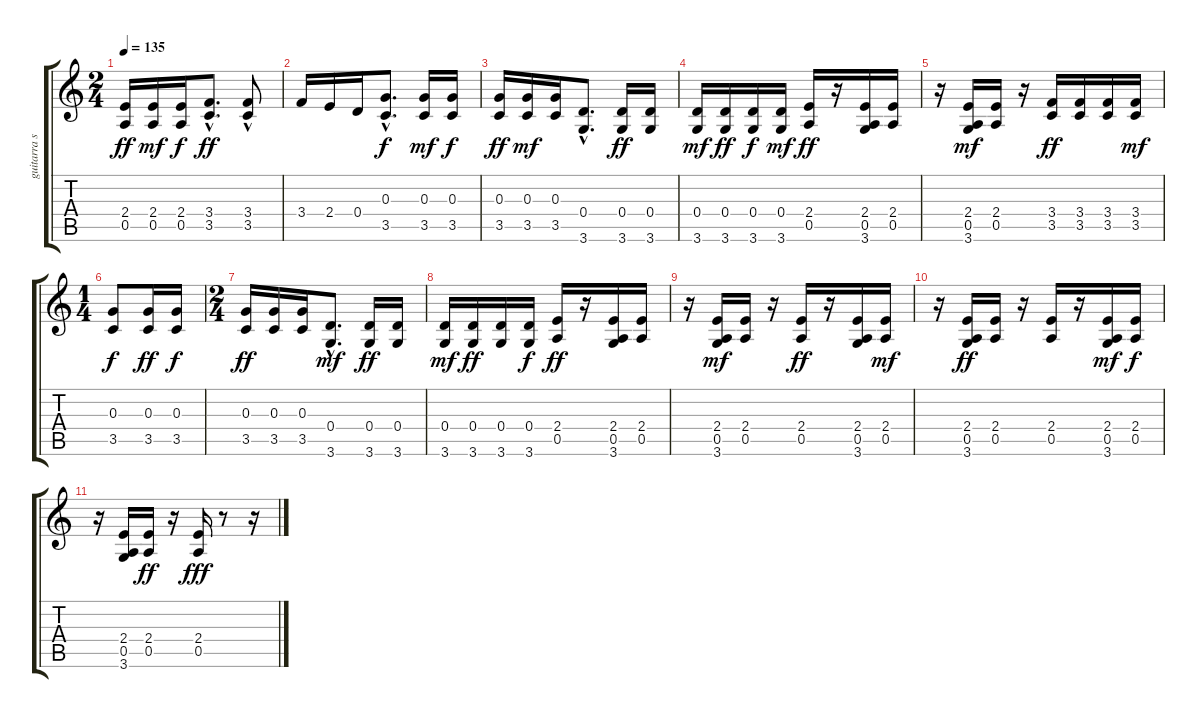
\track ("guitarra saturada" "guitarra s") {instrument overdrivenguitar}
\staff {score tabs}
\tuning (E4 B3 G3 D3 A2 E2) {hide}
\ts (2 4)
\tempo 135
\clef g2
\ks c
(2.4 0.5).16{dy ff} (2.4 0.5).16{dy mf} (2.4 0.5).16{dy f} (3.4{hac} 3.5{hac}).8{d dy ff} (3.4 3.5{hac}).8 |
3.4.16 2.4.16 0.4.16 (0.3{hac} 3.5{hac}).8{d dy f} (0.3 3.5).16{dy mf} (0.3 3.5).16{dy f} |
(0.3 3.5).16{dy ff} (0.3 3.5).16{dy mf} (0.3 3.5).16 (0.4{hac} 3.6{hac}).8{d} (0.4 3.6).16{dy ff} (0.4 3.6).16 |
(0.4 3.6).16{dy mf} (0.4 3.6).16{dy ff} (0.4 3.6).16{dy f} (0.4 3.6).16{dy mf} (2.4 0.5).16{dy ff} r.16 (2.4 0.5 3.6).16 (2.4 0.5).16 |
r.16 (2.4 0.5 3.6).16{dy mf} (2.4 0.5).16 r.16 (3.4 3.5).16{dy ff} (3.4 3.5).16 (3.4 3.5).16 (3.4 3.5).16{dy mf} |
\ts (1 4)
(0.3 3.5).8{dy f} (0.3 3.5).16{dy ff} (0.3 3.5).16{dy f} |
\ts (2 4)
(0.3 3.5).16{dy ff} (0.3 3.5).16 (0.3 3.5).16 (0.4{hac} 3.6{hac}).8{d dy mf} (0.4 3.6).16{dy ff} (0.4 3.6).16 |
(0.4 3.6).16{dy mf} (0.4 3.6).16{dy ff} (0.4 3.6).16 (0.4 3.6).16{dy f} (2.4 0.5).16{dy ff} r.16 (2.4 0.5 3.6).16 (2.4 0.5).16 |
r.16 (2.4 0.5 3.6).16{dy mf} (2.4 0.5).16 r.16 (2.4 0.5).16{dy ff} r.16 (2.4 0.5 3.6).16 (2.4 0.5).16{dy mf} |
r.16 (2.4 0.5 3.6).16{dy ff} (2.4 0.5).16 r.16 (2.4 0.5).16 r.16 (2.4 0.5 3.6).16{dy mf} (2.4 0.5).16{dy f} |
r.16 (2.4 0.5 3.6).16 (2.4 0.5).16{dy ff} r.16 (2.4 0.5).16{dy fff} r.8 r.16
